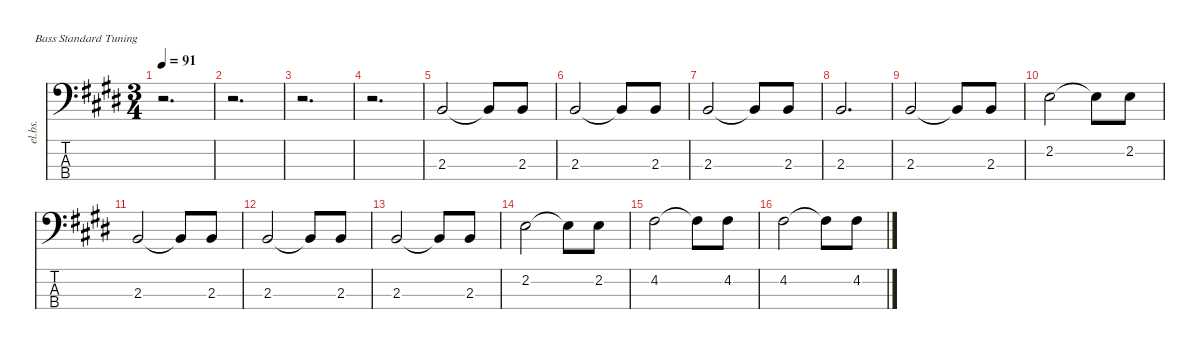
\defaultSystemsLayout 4
\hideDynamics
\bracketExtendMode nobrackets
\track ("Electric Bass" "el.bs.") {instrument electricbassfinger}
\staff {score tabs}
\tuning (G2 D2 A1 E1)
\ts (3 4)
\beaming (8 2 2 2)
\tempo 91
\clef f4
\ks e
r.2{d dy mf instrument electricbassfinger beam Down} |
r.2{d beam Down} |
r.2{d beam Down} |
r.2{d beam Down} |
2.3{acc forcenatural}.2{beam Up} 2.3{t acc forcenatural}.8{beam Up} 2.3{acc forcenatural}.8{beam Up} |
2.3{acc forcenatural}.2{beam Up} 2.3{t acc forcenatural}.8{beam Up} 2.3{acc forcenatural}.8{beam Up} |
2.3{acc forcenatural}.2{beam Up} 2.3{t acc forcenatural}.8{beam Up} 2.3{acc forcenatural}.8{beam Up} |
2.3{acc forcenatural}.2{d beam Up} |
2.3{acc forcenatural}.2{beam Up} 2.3{t acc forcenatural}.8{beam Up} 2.3{acc forcenatural}.8{beam Up} |
2.2{acc forcenatural}.2{beam Down} 2.2{t acc forcenatural}.8{beam Down} 2.2{acc forcenatural}.8{beam Down} |
2.3{acc forcenatural}.2{beam Up} 2.3{t acc forcenatural}.8{beam Up} 2.3{acc forcenatural}.8{beam Up} |
2.3{acc forcenatural}.2{beam Up} 2.3{t acc forcenatural}.8{beam Up} 2.3{acc forcenatural}.8{beam Up} |
2.3{acc forcenatural}.2{beam Up} 2.3{t acc forcenatural}.8{beam Up} 2.3{acc forcenatural}.8{beam Up} |
2.2{acc forcenatural}.2{beam Down} 2.2{t acc forcenatural}.8{beam Down} 2.2{acc forcenatural}.8{beam Down} |
4.2{acc #}.2{beam Down} 4.2{t acc #}.8{beam Down} 4.2{acc #}.8{beam Down} |
4.2{acc #}.2{beam Down} 4.2{t acc #}.8{beam Down} 4.2{acc #}.8{beam Down}
